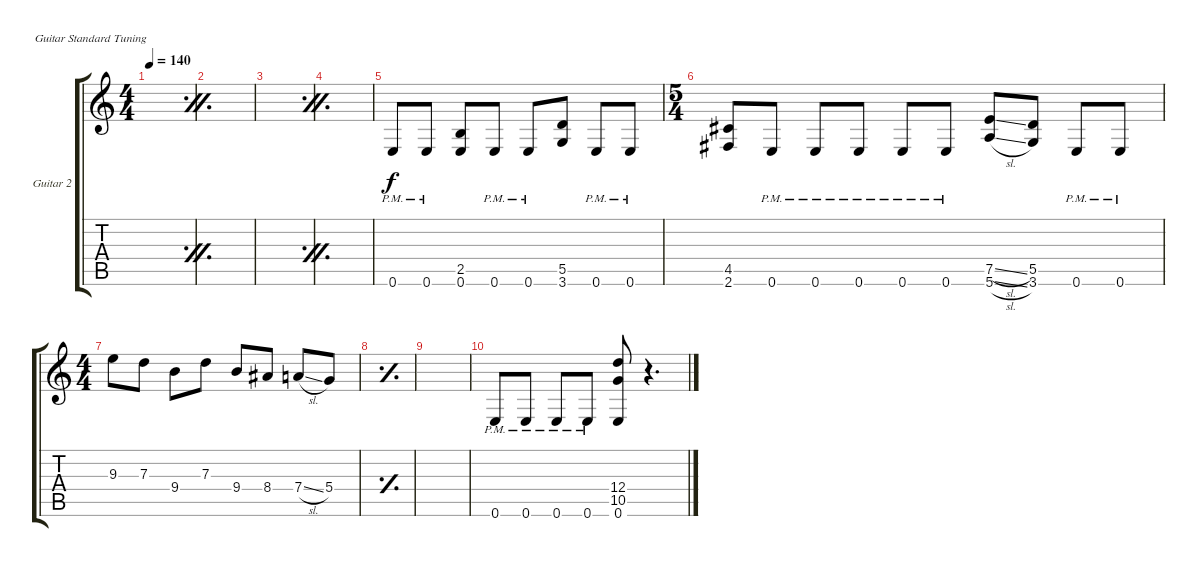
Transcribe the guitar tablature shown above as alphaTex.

\defaultSystemsLayout 4
\bracketExtendMode groupsimilarinstruments
\firstSystemTrackNameOrientation horizontal
\otherSystemsTrackNameOrientation horizontal
\track ("Guitar 2" "Guitar 2") {instrument distortionguitar}
\staff {score tabs}
\tuning (E4 B3 G3 D3 A2 E2)
\ts (4 4)
\tempo 140
\clef g2
\simile firstofdouble
\scale
0.333333
\ks c
|
\simile secondofdouble
\scale
0.333333 |
\simile firstofdouble
\scale
0.333333 |
\simile secondofdouble
\scale
0.257261 |
\simile none
\scale
0.257261 0.6{pm}.8 0.6{pm}.8 (2.5 0.6).8 0.6{pm}.8 0.6{pm}.8 (5.5 3.6).8 0.6{pm}.8 0.6{pm}.8 |
\ts (5 4)
\scale
0.485477 (4.5 2.6).8 0.6{pm}.8 0.6{pm}.8 0.6{pm}.8 0.6{pm}.8 0.6{pm}.8 (7.5{sl} 5.6{sl}).8 (5.5 3.6).8 0.6{pm}.8 0.6{pm}.8 |
\ts (4 4)
\scale
0.485477 9.3.8 7.3.8 9.4.8 7.3.8 9.4.8 8.4.8 7.4{sl}.8 5.4.8 |
\simile simple
\scale
0.257261 |
\scale
0.257261 |
\simile none
0.6{pm}.8 0.6{pm}.8 0.6{pm}.8 0.6{pm}.8 (12.4 10.5 0.6).8 r.4{d}
